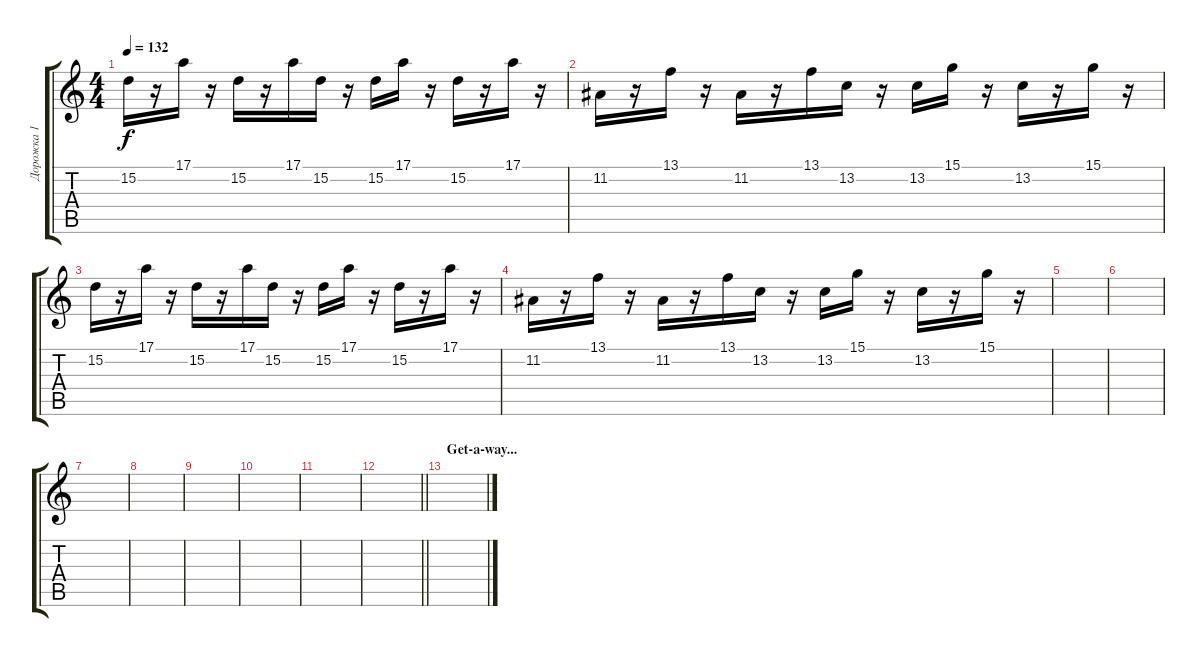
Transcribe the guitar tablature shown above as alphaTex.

\track ("Дорожка 1" "Дорожка 1") {instrument lead1square}
\staff {score tabs}
\tuning (E4 B3 G3 D3 A2 E2) {hide}
\ts (4 4)
\tempo 132
\clef g2
\ks c
15.2.16{dy f} r.16 17.1.16 r.16 15.2.16 r.16 17.1.16 15.2.16 r.16 15.2.16 17.1.16 r.16 15.2.16 r.16 17.1.16 r.16 |
11.2.16 r.16 13.1.16 r.16 11.2.16 r.16 13.1.16 13.2.16 r.16 13.2.16 15.1.16 r.16 13.2.16 r.16 15.1.16 r.16 |
15.2.16 r.16 17.1.16 r.16 15.2.16 r.16 17.1.16 15.2.16 r.16 15.2.16 17.1.16 r.16 15.2.16 r.16 17.1.16 r.16 |
11.2.16 r.16 13.1.16 r.16 11.2.16 r.16 13.1.16 13.2.16 r.16 13.2.16 15.1.16 r.16 13.2.16 r.16 15.1.16 r.16 |
|
|
|
|
|
|
|
\barLineRight lightlight
|
\section ("" "Get-a-way...")
